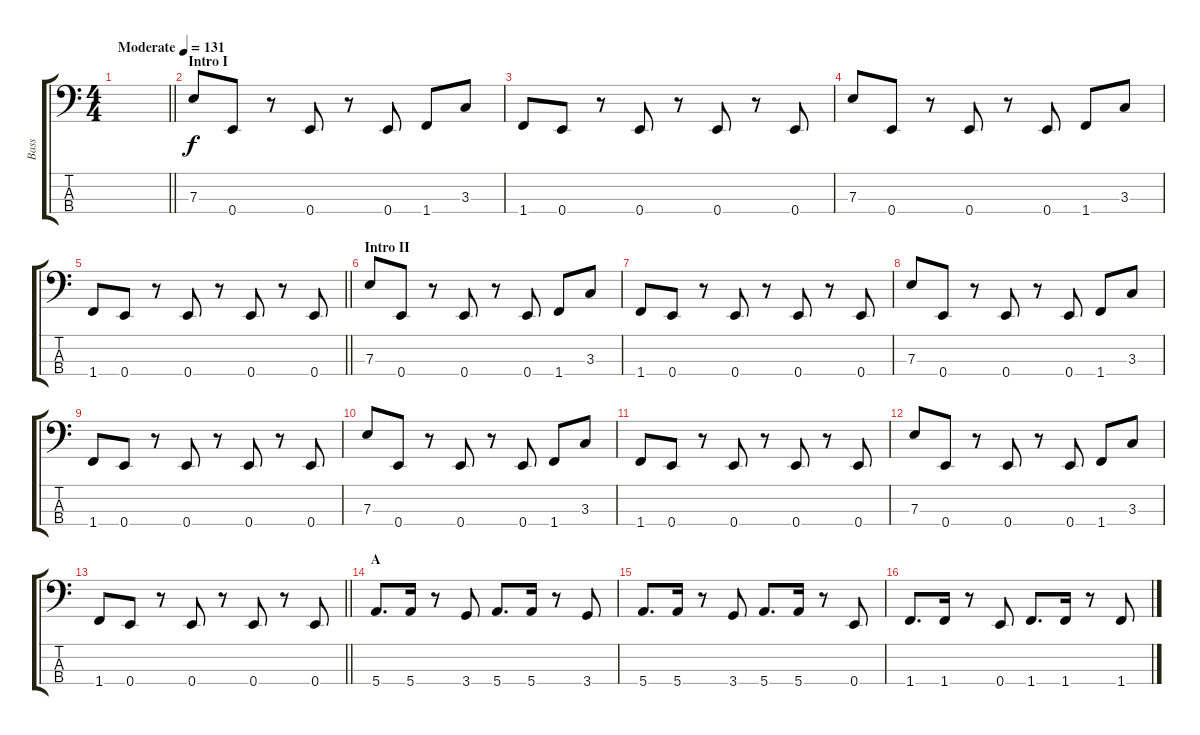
\track ("Bass" "Bass") {instrument electricbassfinger}
\staff {score tabs}
\tuning (G2 D2 A1 E1) {hide}
\ts (4 4)
\tempo (131 "Moderate")
\clef f4
\barLineRight lightlight
\ks c
|
\section ("" "Intro I")
7.3.8 0.4.8 r.8 0.4.8 r.8 0.4.8 1.4.8 3.3.8 |
1.4.8 0.4.8 r.8 0.4.8 r.8 0.4.8 r.8 0.4.8 |
7.3.8 0.4.8 r.8 0.4.8 r.8 0.4.8 1.4.8 3.3.8 |
\barLineRight lightlight
1.4.8 0.4.8 r.8 0.4.8 r.8 0.4.8 r.8 0.4.8 |
\section ("" "Intro II")
7.3.8 0.4.8 r.8 0.4.8 r.8 0.4.8 1.4.8 3.3.8 |
1.4.8 0.4.8 r.8 0.4.8 r.8 0.4.8 r.8 0.4.8 |
7.3.8 0.4.8 r.8 0.4.8 r.8 0.4.8 1.4.8 3.3.8 |
1.4.8 0.4.8 r.8 0.4.8 r.8 0.4.8 r.8 0.4.8 |
7.3.8 0.4.8 r.8 0.4.8 r.8 0.4.8 1.4.8 3.3.8 |
1.4.8 0.4.8 r.8 0.4.8 r.8 0.4.8 r.8 0.4.8 |
7.3.8 0.4.8 r.8 0.4.8 r.8 0.4.8 1.4.8 3.3.8 |
\barLineRight lightlight
1.4.8 0.4.8 r.8 0.4.8 r.8 0.4.8 r.8 0.4.8 |
\section ("" "A")
5.4.8{d} 5.4.16 r.8 3.4.8 5.4.8{d} 5.4.16 r.8 3.4.8 |
5.4.8{d} 5.4.16 r.8 3.4.8 5.4.8{d} 5.4.16 r.8 0.4.8 |
1.4.8{d} 1.4.16 r.8 0.4.8 1.4.8{d} 1.4.16 r.8 1.4.8
